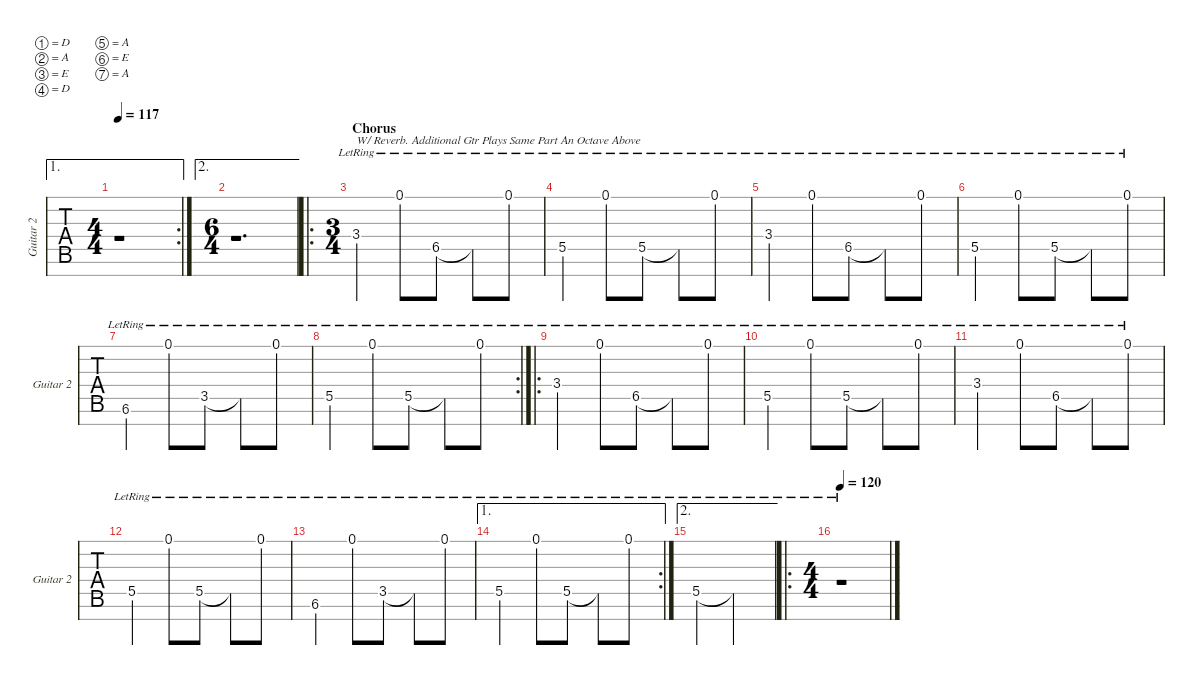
\defaultSystemsLayout 4
\hideDynamics
\bracketExtendMode nobrackets
\singleTrackTrackNamePolicy allsystems
\multiTrackTrackNamePolicy allsystems
\firstSystemTrackNameMode fullname
\otherSystemsTrackNameMode fullname
\otherSystemsTrackNameOrientation horizontal
\track ("Guitar 2" "Guitar 2") {instrument distortionguitar}
\staff {tabs}
\tuning (D4 A3 E3 D3 A2 E2 A1)
\ae 1
\rc 2
\ts (4 4)
\tempo 117
\clef g2
\ks c
r.1{dy mf} |
\ae 2
\ts (6 4)
r.1{d} |
\ro
\ts (3 4)
\section ("" "Chorus")
3.4{lr}.4{txt "W/ Reverb. Additional Gtr Plays Same Part An Octave Above"} 0.1{lr}.8 6.5{lr}.8 6.5{lr t}.8 0.1{lr}.8 |
5.5{lr}.4 0.1{lr}.8 5.5{lr}.8 5.5{lr t}.8 0.1{lr}.8 |
3.4{lr}.4 0.1{lr}.8 6.5{lr}.8 6.5{lr t}.8 0.1{lr}.8 |
5.5{lr}.4 0.1{lr}.8 5.5{lr}.8 5.5{lr t}.8 0.1{lr}.8 |
6.6{lr}.4 0.1{lr}.8 3.5{lr}.8 3.5{lr t}.8 0.1{lr}.8 |
\rc 2
5.5{lr}.4 0.1{lr}.8 5.5{lr}.8 5.5{lr t}.8 0.1{lr}.8 |
\ro
3.4{lr}.4 0.1{lr}.8 6.5{lr}.8 6.5{lr t}.8 0.1{lr}.8 |
5.5{lr}.4 0.1{lr}.8 5.5{lr}.8 5.5{lr t}.8 0.1{lr}.8 |
3.4{lr}.4 0.1{lr}.8 6.5{lr}.8 6.5{lr t}.8 0.1{lr}.8 |
5.5{lr}.4 0.1{lr}.8 5.5{lr}.8 5.5{lr t}.8 0.1{lr}.8 |
6.6{lr}.4 0.1{lr}.8 3.5{lr}.8 3.5{lr t}.8 0.1{lr}.8 |
\ae 1
\rc 2
5.5{lr}.4 0.1{lr}.8 5.5{lr}.8 5.5{lr t}.8 0.1{lr}.8 |
\ae 2
5.5{lr}.4 5.5{lr t}.2 |
\ro
\ts (4 4)
\tempo 120
r.1
